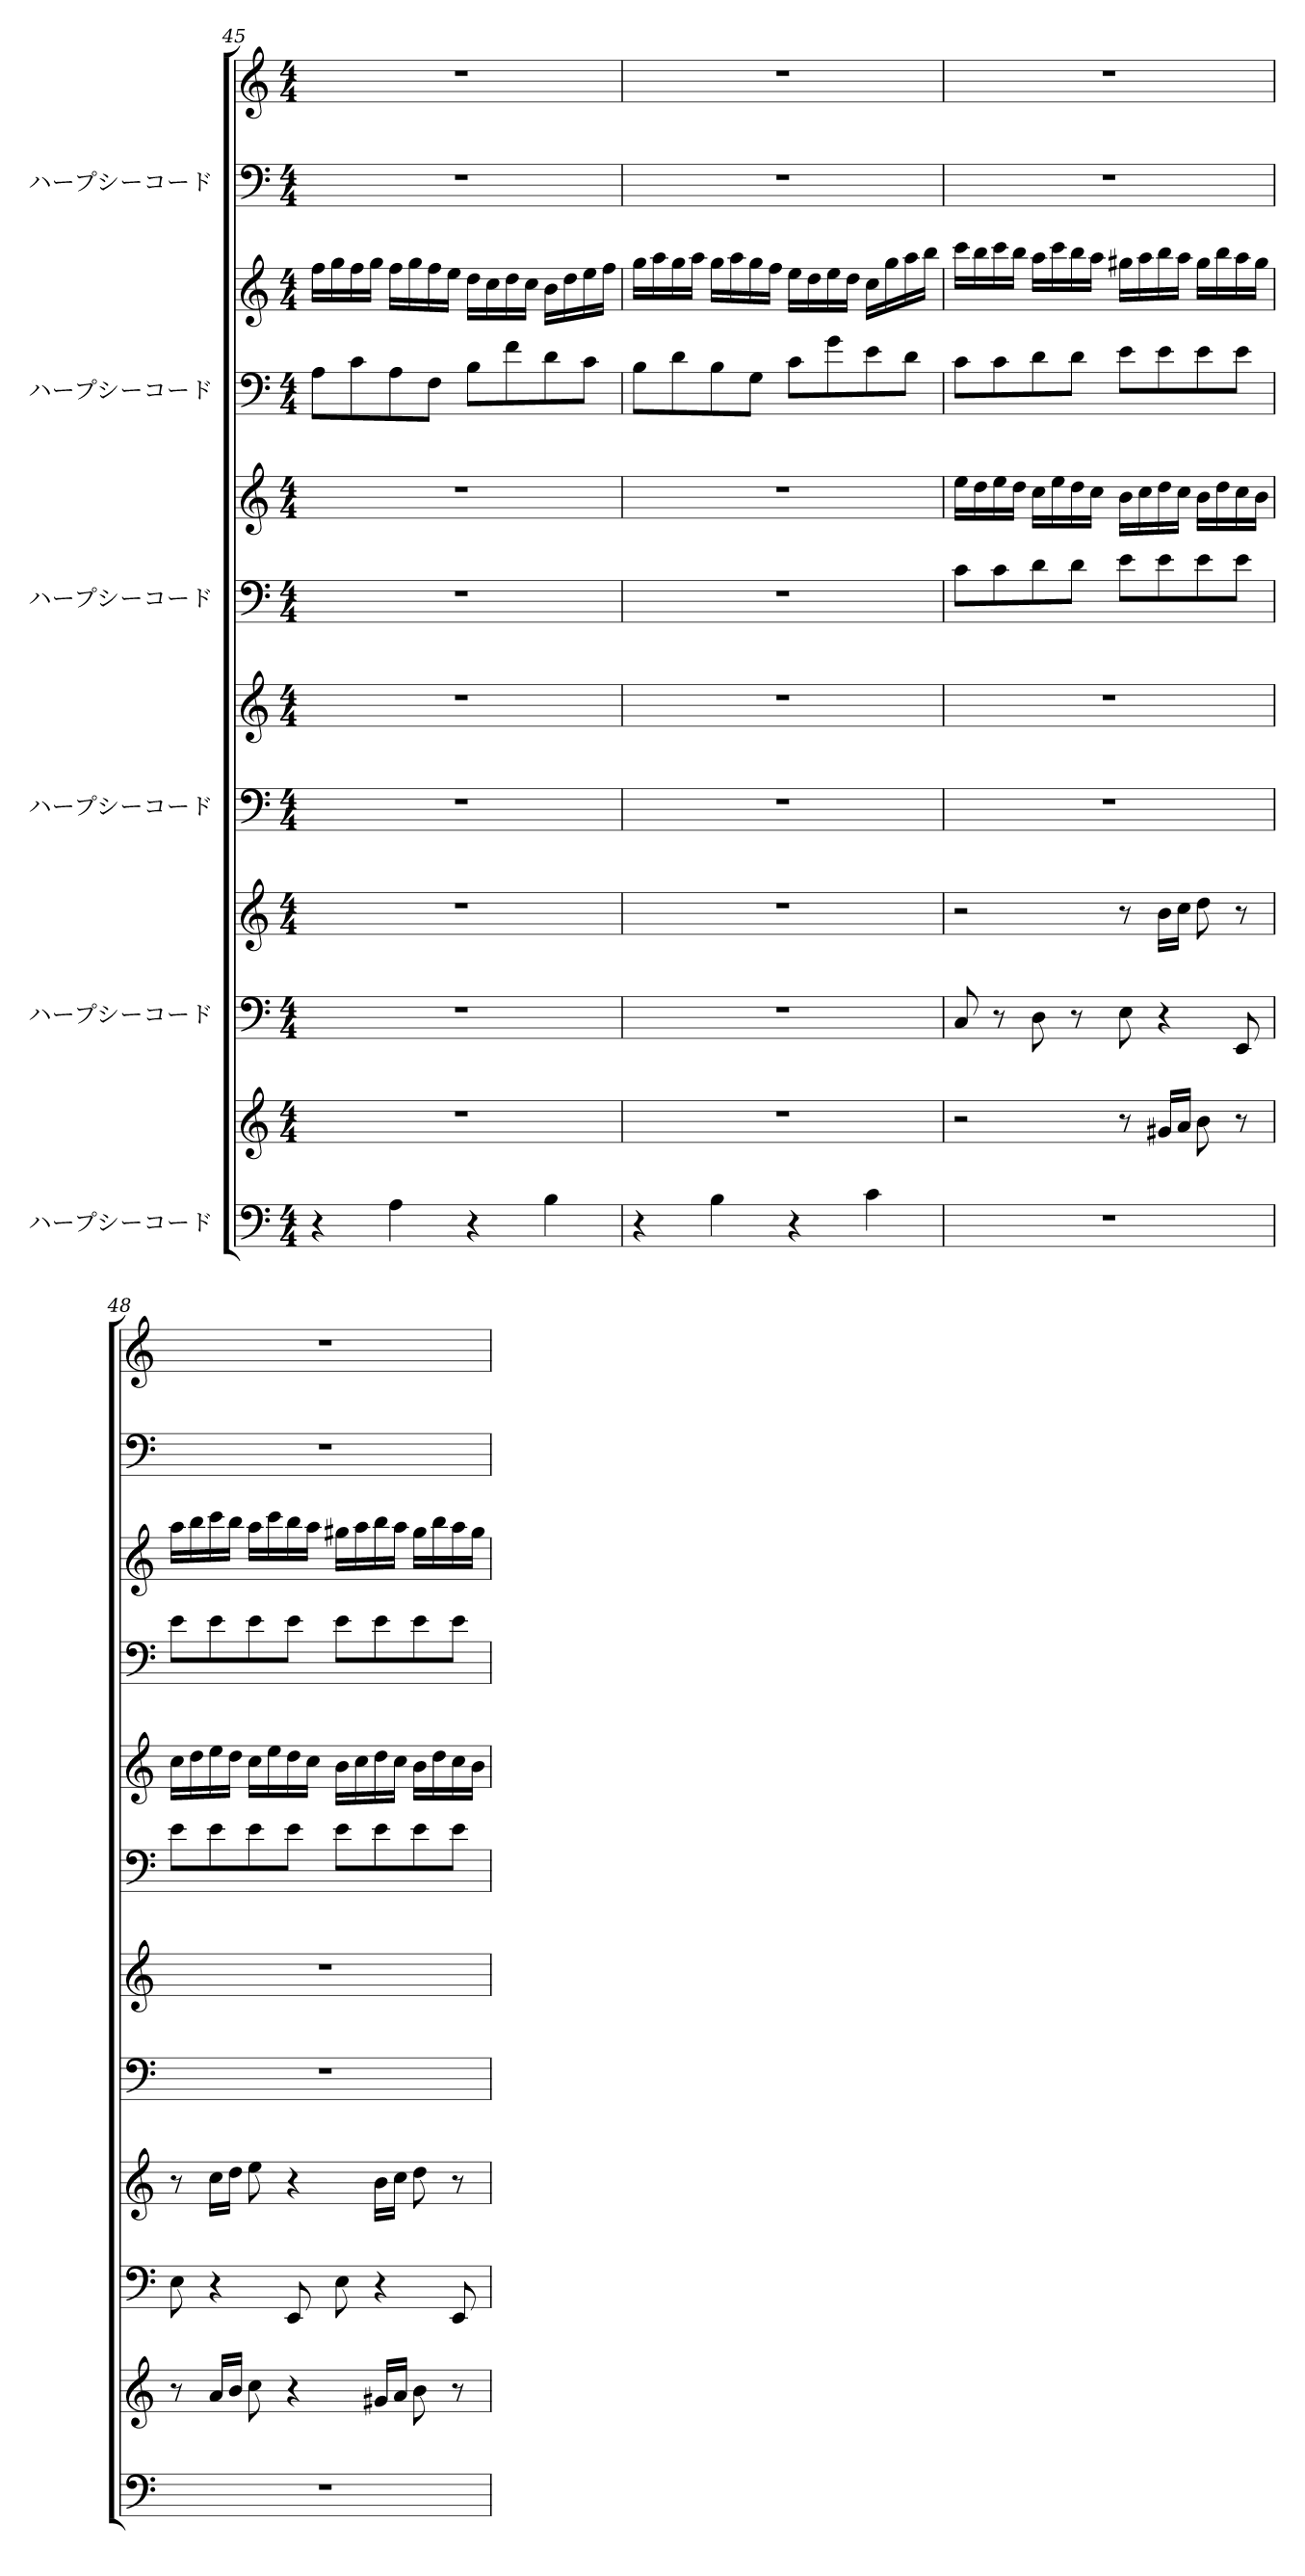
**kern	**kern	**kern	**kern	**kern	**kern	**kern	**kern	**kern	**kern	**kern	**kern
*part6	*part6	*part5	*part5	*part4	*part4	*part3	*part3	*part2	*part2	*part1	*part1
*staff12	*staff11	*staff10	*staff9	*staff8	*staff7	*staff6	*staff5	*staff4	*staff3	*staff2	*staff1
*I"ハープシーコード	*	*I"ハープシーコード	*	*I"ハープシーコード	*	*I"ハープシーコード	*	*I"ハープシーコード	*	*I"ハープシーコード	*
!!LO:PB:g=z
*clefF4	*clefG2	*clefF4	*clefG2	*clefF4	*clefG2	*clefF4	*clefG2	*clefF4	*clefG2	*clefF4	*clefG2
*k[]	*k[]	*k[]	*k[]	*k[]	*k[]	*k[]	*k[]	*k[]	*k[]	*k[]	*k[]
*M4/4	*M4/4	*M4/4	*M4/4	*M4/4	*M4/4	*M4/4	*M4/4	*M4/4	*M4/4	*M4/4	*M4/4
=45	=45	=45	=45	=45	=45	=45	=45	=45	=45	=45	=45
4r	1r	1r	1r	1r	1r	1r	1r	8A\L	16ff\LL	1r	1r
.	.	.	.	.	.	.	.	.	16gg\	.	.
.	.	.	.	.	.	.	.	8c\	16ff\	.	.
.	.	.	.	.	.	.	.	.	16gg\JJ	.	.
4A\	.	.	.	.	.	.	.	8A\	16ff\LL	.	.
.	.	.	.	.	.	.	.	.	16gg\	.	.
.	.	.	.	.	.	.	.	8F\J	16ff\	.	.
.	.	.	.	.	.	.	.	.	16ee\JJ	.	.
4r	.	.	.	.	.	.	.	8B\L	16dd\LL	.	.
.	.	.	.	.	.	.	.	.	16cc\	.	.
.	.	.	.	.	.	.	.	8f\	16dd\	.	.
.	.	.	.	.	.	.	.	.	16cc\JJ	.	.
4B\	.	.	.	.	.	.	.	8d\	16b\LL	.	.
.	.	.	.	.	.	.	.	.	16dd\	.	.
.	.	.	.	.	.	.	.	8c\J	16ee\	.	.
.	.	.	.	.	.	.	.	.	16ff\JJ	.	.
=46	=46	=46	=46	=46	=46	=46	=46	=46	=46	=46	=46
4r	1r	1r	1r	1r	1r	1r	1r	8B\L	16gg\LL	1r	1r
.	.	.	.	.	.	.	.	.	16aa\	.	.
.	.	.	.	.	.	.	.	8d\	16gg\	.	.
.	.	.	.	.	.	.	.	.	16aa\JJ	.	.
4B\	.	.	.	.	.	.	.	8B\	16gg\LL	.	.
.	.	.	.	.	.	.	.	.	16aa\	.	.
.	.	.	.	.	.	.	.	8G\J	16gg\	.	.
.	.	.	.	.	.	.	.	.	16ff\JJ	.	.
4r	.	.	.	.	.	.	.	8c\L	16ee\LL	.	.
.	.	.	.	.	.	.	.	.	16dd\	.	.
.	.	.	.	.	.	.	.	8g\	16ee\	.	.
.	.	.	.	.	.	.	.	.	16dd\JJ	.	.
4c\	.	.	.	.	.	.	.	8e\	16cc\LL	.	.
.	.	.	.	.	.	.	.	.	16gg\	.	.
.	.	.	.	.	.	.	.	8d\J	16aa\	.	.
.	.	.	.	.	.	.	.	.	16bb\JJ	.	.
!!LO:PB:g=z
=47	=47	=47	=47	=47	=47	=47	=47	=47	=47	=47	=47
1r	2r	8C/	2r	1r	1r	8c\L	16ee\LL	8c\L	16ccc\LL	1r	1r
.	.	.	.	.	.	.	16dd\	.	16bb\	.	.
.	.	8r	.	.	.	8c\	16ee\	8c\	16ccc\	.	.
.	.	.	.	.	.	.	16dd\JJ	.	16bb\JJ	.	.
.	.	8D\	.	.	.	8d\	16cc\LL	8d\	16aa\LL	.	.
.	.	.	.	.	.	.	16ee\	.	16ccc\	.	.
.	.	8r	.	.	.	8d\J	16dd\	8d\J	16bb\	.	.
.	.	.	.	.	.	.	16cc\JJ	.	16aa\JJ	.	.
.	8r	8E\	8r	.	.	8e\L	16b\LL	8e\L	16gg#X\LL	.	.
.	.	.	.	.	.	.	16cc\	.	16aa\	.	.
.	16g#X/LL	4r	16b\LL	.	.	8e\	16dd\	8e\	16bb\	.	.
.	16a/JJ	.	16cc\JJ	.	.	.	16cc\JJ	.	16aa\JJ	.	.
.	8b\	.	8dd\	.	.	8e\	16b\LL	8e\	16gg#\LL	.	.
.	.	.	.	.	.	.	16dd\	.	16bb\	.	.
.	8r	8EE/	8r	.	.	8e\J	16cc\	8e\J	16aa\	.	.
.	.	.	.	.	.	.	16b\JJ	.	16gg#\JJ	.	.
=48	=48	=48	=48	=48	=48	=48	=48	=48	=48	=48	=48
1r	8r	8E\	8r	1r	1r	8e\L	16cc\LL	8e\L	16aa\LL	1r	1r
.	.	.	.	.	.	.	16dd\	.	16bb\	.	.
.	16a/LL	4r	16cc\LL	.	.	8e\	16ee\	8e\	16ccc\	.	.
.	16b/JJ	.	16dd\JJ	.	.	.	16dd\JJ	.	16bb\JJ	.	.
.	8cc\	.	8ee\	.	.	8e\	16cc\LL	8e\	16aa\LL	.	.
.	.	.	.	.	.	.	16ee\	.	16ccc\	.	.
.	4r	8EE/	4r	.	.	8e\J	16dd\	8e\J	16bb\	.	.
.	.	.	.	.	.	.	16cc\JJ	.	16aa\JJ	.	.
.	.	8E\	.	.	.	8e\L	16b\LL	8e\L	16gg#X\LL	.	.
.	.	.	.	.	.	.	16cc\	.	16aa\	.	.
.	16g#X/LL	4r	16b\LL	.	.	8e\	16dd\	8e\	16bb\	.	.
.	16a/JJ	.	16cc\JJ	.	.	.	16cc\JJ	.	16aa\JJ	.	.
.	8b\	.	8dd\	.	.	8e\	16b\LL	8e\	16gg#\LL	.	.
.	.	.	.	.	.	.	16dd\	.	16bb\	.	.
.	8r	8EE/	8r	.	.	8e\J	16cc\	8e\J	16aa\	.	.
.	.	.	.	.	.	.	16b\JJ	.	16gg#\JJ	.	.
=	=	=	=	=	=	=	=	=	=	=	=
*-	*-	*-	*-	*-	*-	*-	*-	*-	*-	*-	*-
